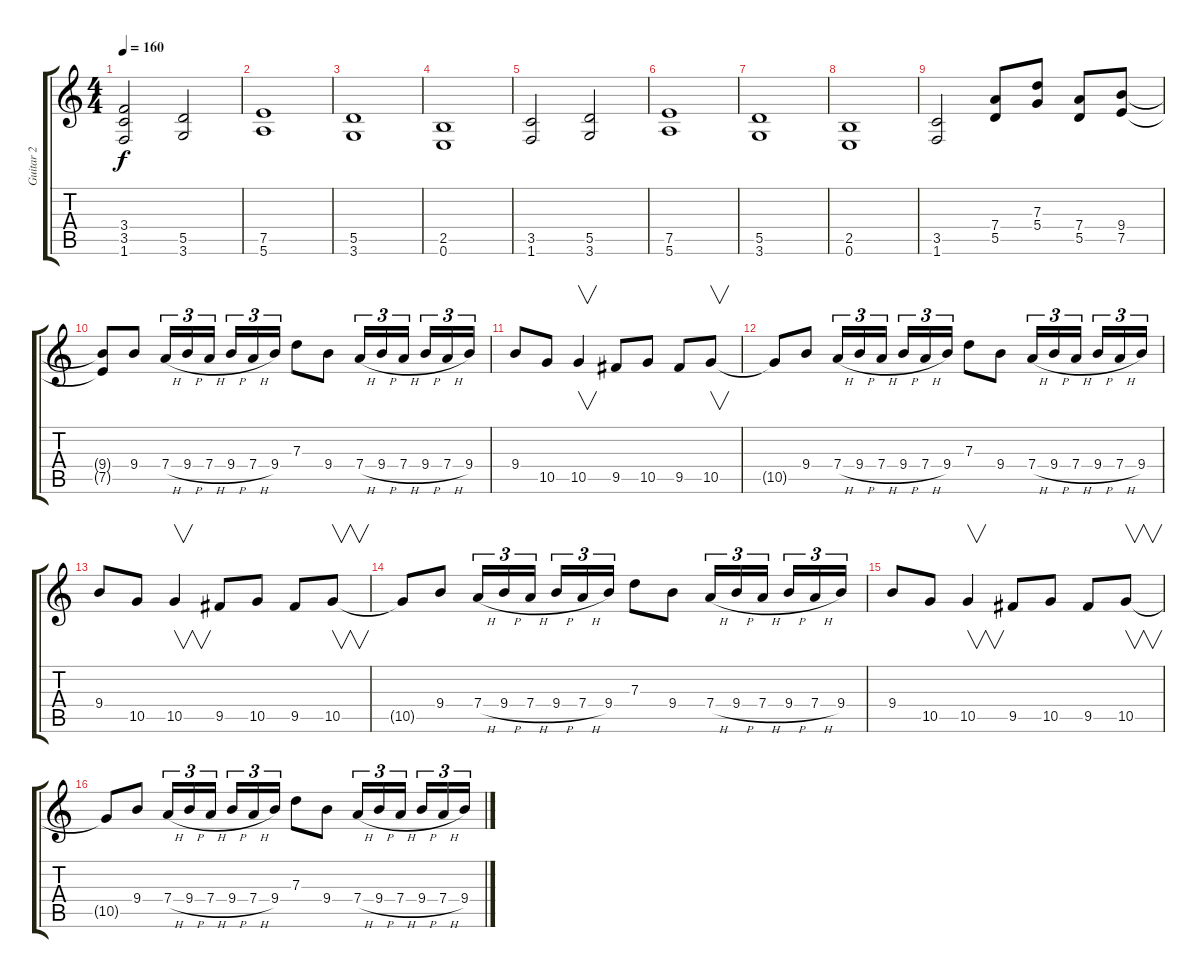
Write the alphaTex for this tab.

\track ("Guitar 2" "Guitar 2") {instrument distortionguitar}
\staff {score tabs}
\tuning (E4 B3 G3 D3 A2 E2) {hide}
\ts (4 4)
\tempo 160
\clef g2
\ks c
(3.4 3.5 1.6).2{dy f} (5.5 3.6).2 |
(7.5 5.6).1 |
(5.5 3.6).1 |
(2.5 0.6).1 |
(3.5 1.6).2 (5.5 3.6).2 |
(7.5 5.6).1 |
(5.5 3.6).1 |
(2.5 0.6).1 |
(3.5 1.6).2 (7.4 5.5).8 (7.3 5.4).8 (7.4 5.5).8 (9.4 7.5).8 |
(9.4{t} 7.5{t}).8 9.4.8 7.4{h}.16{tu (3 2)} 9.4{h}.16{tu (3 2)} 7.4{h}.16{tu (3 2)} 9.4{h}.16{tu (3 2)} 7.4{h}.16{tu (3 2)} 9.4.16{tu (3 2)} 7.3.8 9.4.8 7.4{h}.16{tu (3 2)} 9.4{h}.16{tu (3 2)} 7.4{h}.16{tu (3 2)} 9.4{h}.16{tu (3 2)} 7.4{h}.16{tu (3 2)} 9.4.16{tu (3 2)} |
9.4.8 10.5.8 10.5.4{v} 9.5.8 10.5.8 9.5.8 10.5.8{v} |
10.5{t}.8 9.4.8 7.4{h}.16{tu (3 2)} 9.4{h}.16{tu (3 2)} 7.4{h}.16{tu (3 2)} 9.4{h}.16{tu (3 2)} 7.4{h}.16{tu (3 2)} 9.4.16{tu (3 2)} 7.3.8 9.4.8 7.4{h}.16{tu (3 2)} 9.4{h}.16{tu (3 2)} 7.4{h}.16{tu (3 2)} 9.4{h}.16{tu (3 2)} 7.4{h}.16{tu (3 2)} 9.4.16{tu (3 2)} |
9.4.8 10.5.8 10.5.4{v} 9.5.8 10.5.8 9.5.8 10.5.8{v} |
10.5{t}.8 9.4.8 7.4{h}.16{tu (3 2)} 9.4{h}.16{tu (3 2)} 7.4{h}.16{tu (3 2)} 9.4{h}.16{tu (3 2)} 7.4{h}.16{tu (3 2)} 9.4.16{tu (3 2)} 7.3.8 9.4.8 7.4{h}.16{tu (3 2)} 9.4{h}.16{tu (3 2)} 7.4{h}.16{tu (3 2)} 9.4{h}.16{tu (3 2)} 7.4{h}.16{tu (3 2)} 9.4.16{tu (3 2)} |
9.4.8 10.5.8 10.5.4{v} 9.5.8 10.5.8 9.5.8 10.5.8{v} |
10.5{t}.8 9.4.8 7.4{h}.16{tu (3 2)} 9.4{h}.16{tu (3 2)} 7.4{h}.16{tu (3 2)} 9.4{h}.16{tu (3 2)} 7.4{h}.16{tu (3 2)} 9.4.16{tu (3 2)} 7.3.8 9.4.8 7.4{h}.16{tu (3 2)} 9.4{h}.16{tu (3 2)} 7.4{h}.16{tu (3 2)} 9.4{h}.16{tu (3 2)} 7.4{h}.16{tu (3 2)} 9.4.16{tu (3 2)}
